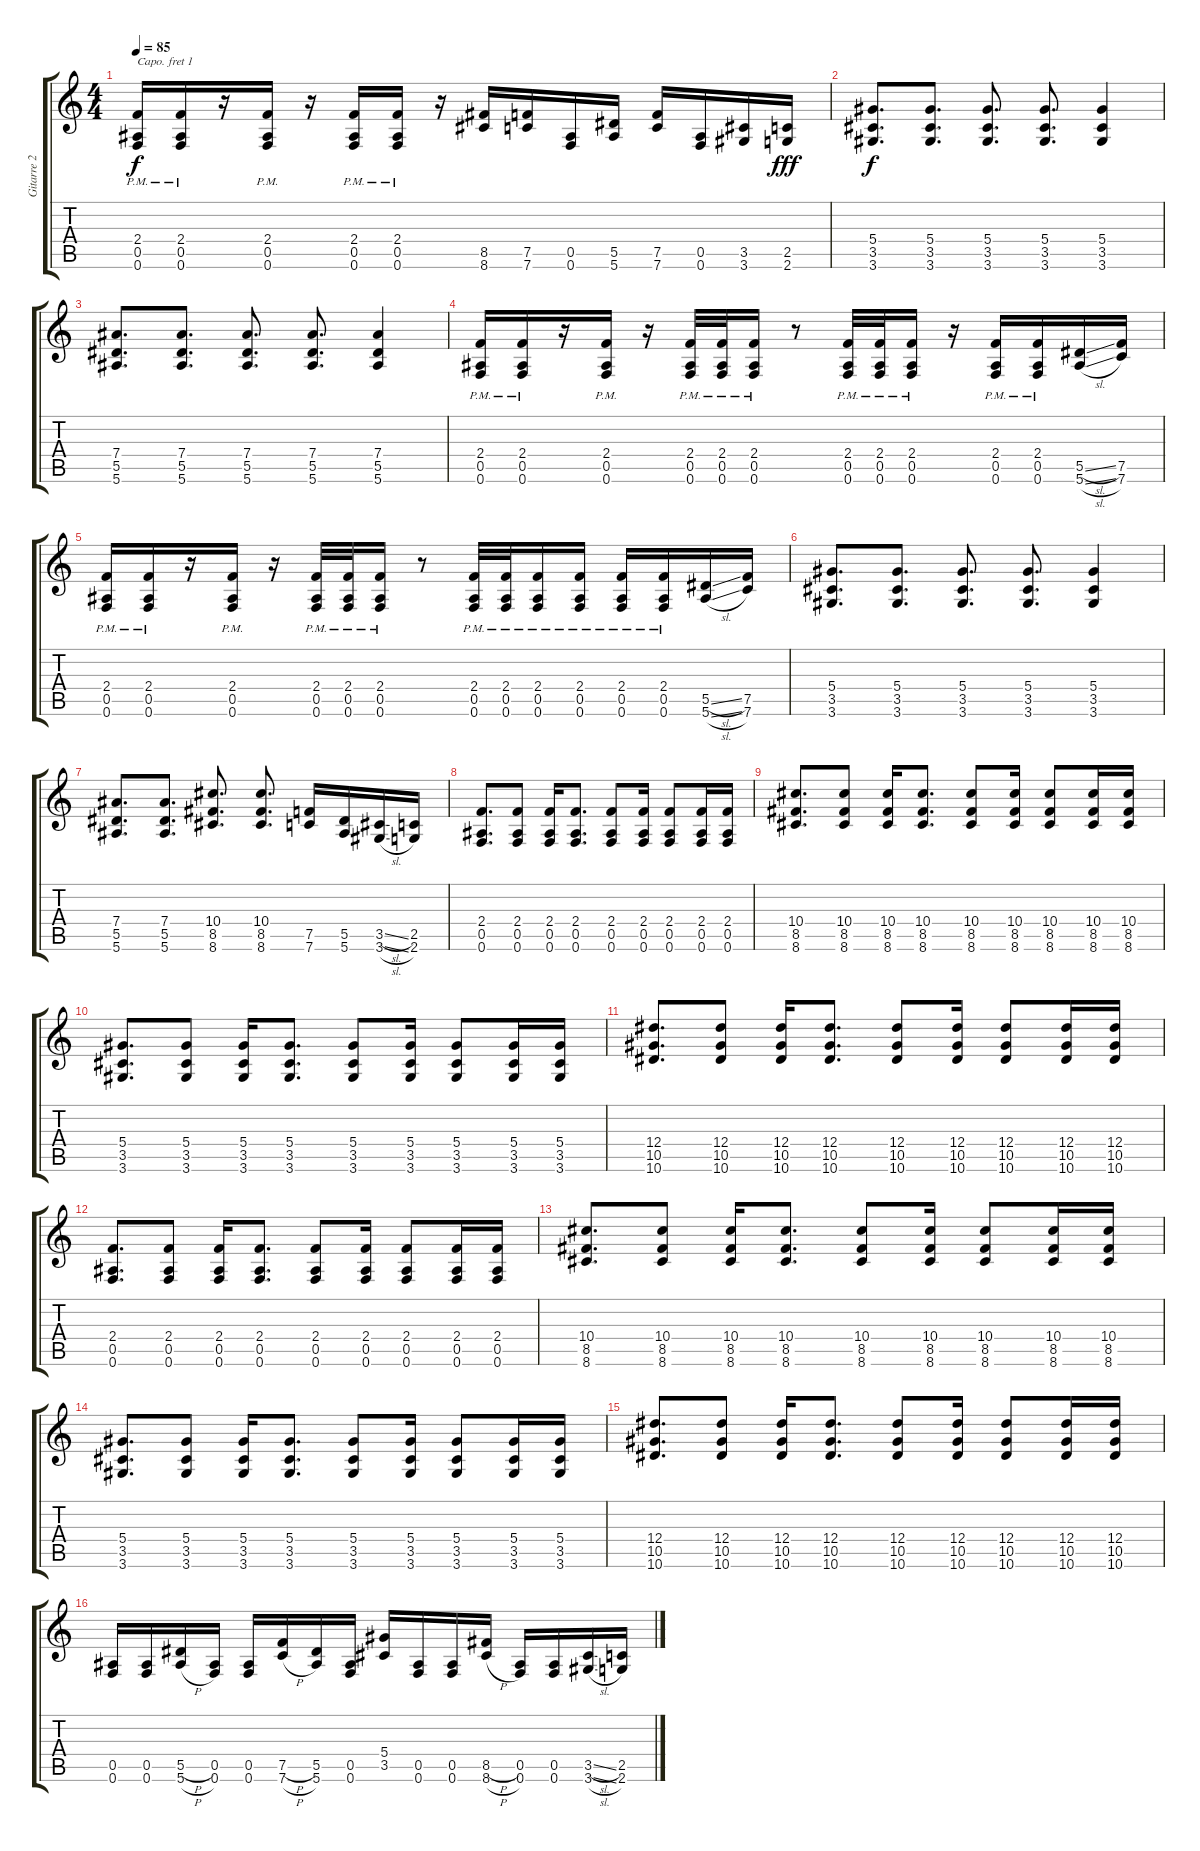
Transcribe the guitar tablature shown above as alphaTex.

\track ("Gitarre 2" "Gitarre 2") {instrument distortionguitar}
\staff {score tabs}
\capo 1
\tuning (E4 B3 G3 D3 A2 E2) {hide}
\ts (4 4)
\tempo 85
\clef g2
\ks c
(2.4 0.5{pm} 0.6{pm}).16{dy f} (2.4 0.5{pm} 0.6{pm}).16 r.16 (2.4 0.5{pm} 0.6{pm}).16 r.16 (2.4 0.5{pm} 0.6{pm}).16 (2.4 0.5{pm} 0.6{pm}).16 r.16 (8.5 8.6).16 (7.5 7.6).16 (0.5 0.6).16 (5.5 5.6).16 (7.5 7.6).16 (0.5 0.6).16 (3.5 3.6).16 (2.5 2.6).16{dy fff} |
(5.4 3.5 3.6).8{d dy f} (5.4 3.5 3.6).8{d} (5.4 3.5 3.6).8{d} (5.4 3.5 3.6).8{d} (5.4 3.5 3.6).4 |
(7.4 5.5 5.6).8{d} (7.4 5.5 5.6).8{d} (7.4 5.5 5.6).8{d} (7.4 5.5 5.6).8{d} (7.4 5.5 5.6).4 |
(2.4 0.5{pm} 0.6{pm}).16 (2.4 0.5{pm} 0.6{pm}).16 r.16 (2.4 0.5{pm} 0.6{pm}).16 r.16 (2.4 0.5{pm} 0.6{pm}).32 (2.4 0.5{pm} 0.6{pm}).32 (2.4 0.5{pm} 0.6{pm}).16 r.8 (2.4 0.5{pm} 0.6{pm}).32 (2.4 0.5{pm} 0.6{pm}).32 (2.4 0.5{pm} 0.6{pm}).16 r.16 (2.4 0.5{pm} 0.6{pm}).16 (2.4 0.5{pm} 0.6{pm}).16 (5.5{sl} 5.6{sl}).16 (7.5 7.6).16 |
(2.4 0.5{pm} 0.6{pm}).16 (2.4 0.5{pm} 0.6{pm}).16 r.16 (2.4 0.5{pm} 0.6{pm}).16 r.16 (2.4 0.5{pm} 0.6{pm}).32 (2.4 0.5{pm} 0.6{pm}).32 (2.4 0.5{pm} 0.6{pm}).16 r.8 (2.4 0.5{pm} 0.6{pm}).32 (2.4 0.5{pm} 0.6{pm}).32 (2.4 0.5{pm} 0.6{pm}).16 (2.4 0.5{pm} 0.6{pm}).16 (2.4 0.5{pm} 0.6{pm}).16 (2.4 0.5{pm} 0.6{pm}).16 (5.5{sl} 5.6{sl}).16 (7.5 7.6).16 |
(5.4 3.5 3.6).8{d} (5.4 3.5 3.6).8{d} (5.4 3.5 3.6).8{d} (5.4 3.5 3.6).8{d} (5.4 3.5 3.6).4 |
(7.4 5.5 5.6).8{d} (7.4 5.5 5.6).8{d} (10.4 8.5 8.6).8{d} (10.4 8.5 8.6).8{d} (7.5 7.6).16 (5.5 5.6).16 (3.5{sl} 3.6{sl}).16 (2.5 2.6).16 |
(2.4 0.5 0.6).8{d} (2.4 0.5 0.6).8 (2.4 0.5 0.6).16 (2.4 0.5 0.6).8{d} (2.4 0.5 0.6).8 (2.4 0.5 0.6).16 (2.4 0.5 0.6).8 (2.4 0.5 0.6).16 (2.4 0.5 0.6).16 |
(10.4 8.5 8.6).8{d} (10.4 8.5 8.6).8 (10.4 8.5 8.6).16 (10.4 8.5 8.6).8{d} (10.4 8.5 8.6).8 (10.4 8.5 8.6).16 (10.4 8.5 8.6).8 (10.4 8.5 8.6).16 (10.4 8.5 8.6).16 |
(5.4 3.5 3.6).8{d} (5.4 3.5 3.6).8 (5.4 3.5 3.6).16 (5.4 3.5 3.6).8{d} (5.4 3.5 3.6).8 (5.4 3.5 3.6).16 (5.4 3.5 3.6).8 (5.4 3.5 3.6).16 (5.4 3.5 3.6).16 |
(12.4 10.5 10.6).8{d} (12.4 10.5 10.6).8 (12.4 10.5 10.6).16 (12.4 10.5 10.6).8{d} (12.4 10.5 10.6).8 (12.4 10.5 10.6).16 (12.4 10.5 10.6).8 (12.4 10.5 10.6).16 (12.4 10.5 10.6).16 |
(2.4 0.5 0.6).8{d} (2.4 0.5 0.6).8 (2.4 0.5 0.6).16 (2.4 0.5 0.6).8{d} (2.4 0.5 0.6).8 (2.4 0.5 0.6).16 (2.4 0.5 0.6).8 (2.4 0.5 0.6).16 (2.4 0.5 0.6).16 |
(10.4 8.5 8.6).8{d} (10.4 8.5 8.6).8 (10.4 8.5 8.6).16 (10.4 8.5 8.6).8{d} (10.4 8.5 8.6).8 (10.4 8.5 8.6).16 (10.4 8.5 8.6).8 (10.4 8.5 8.6).16 (10.4 8.5 8.6).16 |
(5.4 3.5 3.6).8{d} (5.4 3.5 3.6).8 (5.4 3.5 3.6).16 (5.4 3.5 3.6).8{d} (5.4 3.5 3.6).8 (5.4 3.5 3.6).16 (5.4 3.5 3.6).8 (5.4 3.5 3.6).16 (5.4 3.5 3.6).16 |
(12.4 10.5 10.6).8{d} (12.4 10.5 10.6).8 (12.4 10.5 10.6).16 (12.4 10.5 10.6).8{d} (12.4 10.5 10.6).8 (12.4 10.5 10.6).16 (12.4 10.5 10.6).8 (12.4 10.5 10.6).16 (12.4 10.5 10.6).16 |
(0.5 0.6).16 (0.5 0.6).16 (5.5{h} 5.6{h}).16 (0.5 0.6).16 (0.5 0.6).16 (7.5{h} 7.6{h}).16 (5.5 5.6).16 (0.5 0.6).16 (5.4 3.5).16 (0.5 0.6).16 (0.5 0.6).16 (8.5{h} 8.6{h}).16 (0.5 0.6).16 (0.5 0.6).16 (3.5{sl} 3.6{sl}).16 (2.5 2.6).16
